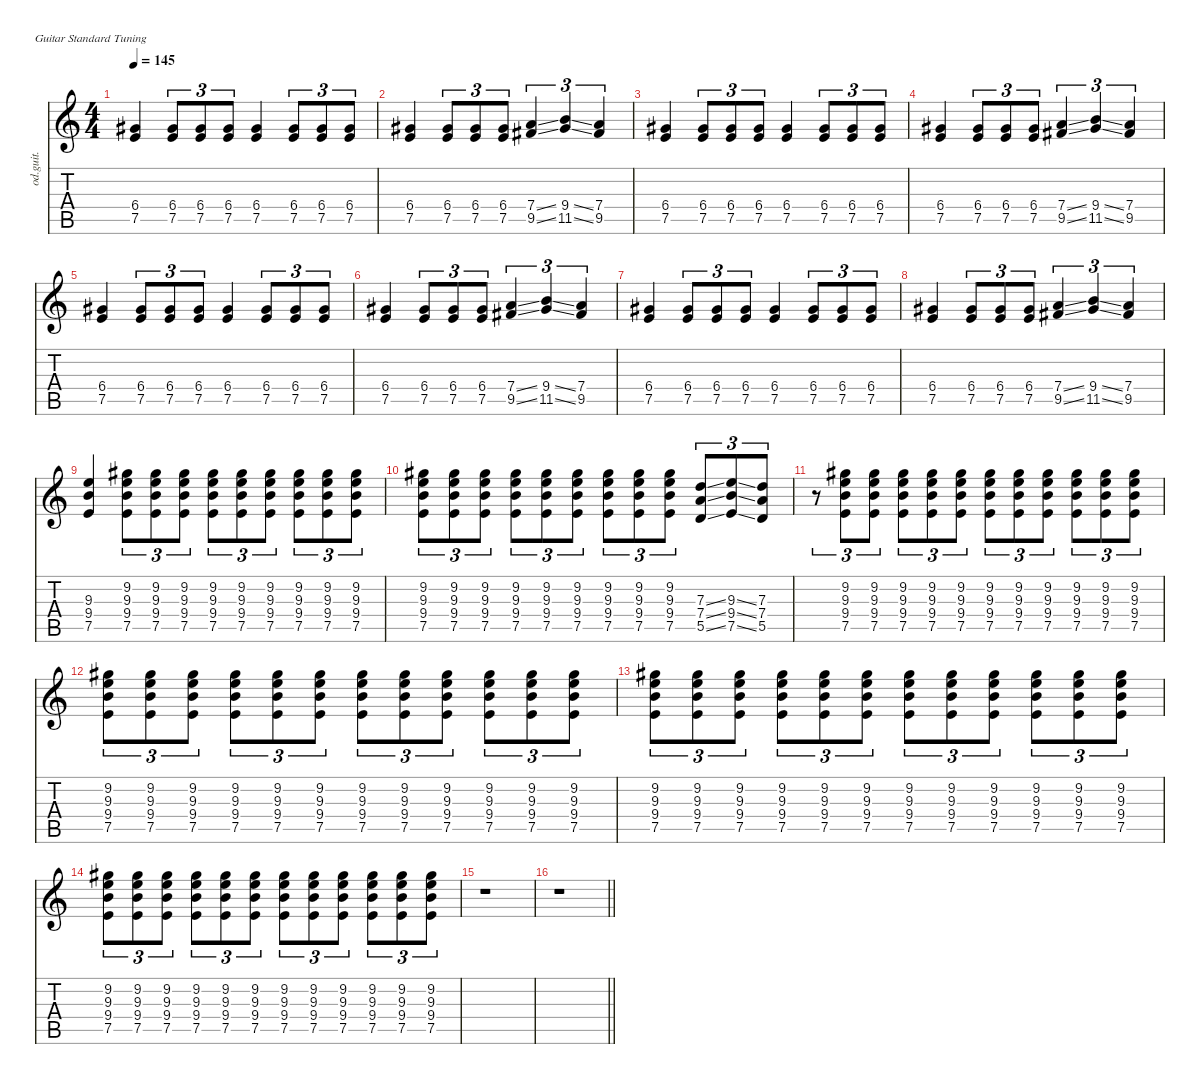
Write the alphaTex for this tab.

\defaultSystemsLayout 4
\hideDynamics
\bracketExtendMode nobrackets
\otherSystemsTrackNameOrientation horizontal
\track ("Guitar 2 (Page)" "od.guit.") {instrument overdrivenguitar}
\staff {score tabs}
\tuning (E4 B3 G3 D3 A2 E2)
\ts (4 4)
\tempo 145
\clef g2
\ks c
(6.4{acc #} 7.5).4{dy f beam Up} (6.4{acc #} 7.5).8{tu (3 2) beam Up} (6.4{acc #} 7.5).8{tu (3 2) beam Up} (6.4{acc #} 7.5).8{tu (3 2) beam Up} (6.4{acc #} 7.5).4{beam Up} (6.4{acc #} 7.5).8{tu (3 2) beam Up} (6.4{acc #} 7.5).8{tu (3 2) beam Up} (6.4{acc #} 7.5).8{tu (3 2) beam Up} |
\section ("" "")
(6.4{acc #} 7.5).4{beam Up} (6.4{acc #} 7.5).8{tu (3 2) beam Up} (6.4{acc #} 7.5).8{tu (3 2) beam Up} (6.4{acc #} 7.5).8{tu (3 2) beam Up} (7.4{ss} 9.5{ss acc #}).4{tu (3 2) beam Up} (9.4{ss} 11.5{ss acc #}).4{tu (3 2) beam Up} (7.4 9.5{acc #}).4{tu (3 2) beam Up} |
(6.4{acc #} 7.5).4{beam Up} (6.4{acc #} 7.5).8{tu (3 2) beam Up} (6.4{acc #} 7.5).8{tu (3 2) beam Up} (6.4{acc #} 7.5).8{tu (3 2) beam Up} (6.4{acc #} 7.5).4{beam Up} (6.4{acc #} 7.5).8{tu (3 2) beam Up} (6.4{acc #} 7.5).8{tu (3 2) beam Up} (6.4{acc #} 7.5).8{tu (3 2) beam Up} |
(6.4{acc #} 7.5).4{beam Up} (6.4{acc #} 7.5).8{tu (3 2) beam Up} (6.4{acc #} 7.5).8{tu (3 2) beam Up} (6.4{acc #} 7.5).8{tu (3 2) beam Up} (7.4{ss} 9.5{ss acc #}).4{tu (3 2) beam Up} (9.4{ss} 11.5{ss acc #}).4{tu (3 2) beam Up} (7.4 9.5{acc #}).4{tu (3 2) beam Up} |
(6.4{acc #} 7.5).4{beam Up} (6.4{acc #} 7.5).8{tu (3 2) beam Up} (6.4{acc #} 7.5).8{tu (3 2) beam Up} (6.4{acc #} 7.5).8{tu (3 2) beam Up} (6.4{acc #} 7.5).4{beam Up} (6.4{acc #} 7.5).8{tu (3 2) beam Up} (6.4{acc #} 7.5).8{tu (3 2) beam Up} (6.4{acc #} 7.5).8{tu (3 2) beam Up} |
(6.4{acc #} 7.5).4{beam Up} (6.4{acc #} 7.5).8{tu (3 2) beam Up} (6.4{acc #} 7.5).8{tu (3 2) beam Up} (6.4{acc #} 7.5).8{tu (3 2) beam Up} (7.4{ss} 9.5{ss acc #}).4{tu (3 2) beam Up} (9.4{ss} 11.5{ss acc #}).4{tu (3 2) beam Up} (7.4 9.5{acc #}).4{tu (3 2) beam Up} |
(6.4{acc #} 7.5).4{beam Up} (6.4{acc #} 7.5).8{tu (3 2) beam Up} (6.4{acc #} 7.5).8{tu (3 2) beam Up} (6.4{acc #} 7.5).8{tu (3 2) beam Up} (6.4{acc #} 7.5).4{beam Up} (6.4{acc #} 7.5).8{tu (3 2) beam Up} (6.4{acc #} 7.5).8{tu (3 2) beam Up} (6.4{acc #} 7.5).8{tu (3 2) beam Up} |
(6.4{acc #} 7.5).4{beam Up} (6.4{acc #} 7.5).8{tu (3 2) beam Up} (6.4{acc #} 7.5).8{tu (3 2) beam Up} (6.4{acc #} 7.5).8{tu (3 2) beam Up} (7.4{ss} 9.5{ss acc #}).4{tu (3 2) beam Up} (9.4{ss} 11.5{ss acc #}).4{tu (3 2) beam Up} (7.4 9.5{acc #}).4{tu (3 2) beam Up} |
(9.3 9.4 7.5).4{beam Up} (9.2{acc #} 9.3 9.4 7.5).8{tu (3 2) beam Down} (9.2{acc #} 9.3 9.4 7.5).8{tu (3 2) beam Down} (9.2{acc #} 9.3 9.4 7.5).8{tu (3 2) beam Down} (9.2{acc #} 9.3 9.4 7.5).8{tu (3 2) beam Down} (9.2{acc #} 9.3 9.4 7.5).8{tu (3 2) beam Down} (9.2{acc #} 9.3 9.4 7.5).8{tu (3 2) beam Down} (9.2{acc #} 9.3 9.4 7.5).8{tu (3 2) beam Down} (9.2{acc #} 9.3 9.4 7.5).8{tu (3 2) beam Down} (9.2{acc #} 9.3 9.4 7.5).8{tu (3 2) beam Down} |
(9.2{acc #} 9.3 9.4 7.5).8{tu (3 2) beam Down} (9.2{acc #} 9.3 9.4 7.5).8{tu (3 2) beam Down} (9.2{acc #} 9.3 9.4 7.5).8{tu (3 2) beam Down} (9.2{acc #} 9.3 9.4 7.5).8{tu (3 2) beam Down} (9.2{acc #} 9.3 9.4 7.5).8{tu (3 2) beam Down} (9.2{acc #} 9.3 9.4 7.5).8{tu (3 2) beam Down} (9.2{acc #} 9.3 9.4 7.5).8{tu (3 2) beam Down} (9.2{acc #} 9.3 9.4 7.5).8{tu (3 2) beam Down} (9.2{acc #} 9.3 9.4 7.5).8{tu (3 2) beam Down} (7.3{ss} 7.4{ss} 5.5{ss}).8{tu (3 2) beam Up} (9.3{ss} 9.4{ss} 7.5{ss}).8{tu (3 2) beam Up} (7.3 7.4 5.5).8{tu (3 2) beam Up} |
r.8{tu (3 2) beam Down} (9.2{acc #} 9.3 9.4 7.5).8{tu (3 2) beam Down} (9.2{acc #} 9.3 9.4 7.5).8{tu (3 2) beam Down} (9.2{acc #} 9.3 9.4 7.5).8{tu (3 2) beam Down} (9.2{acc #} 9.3 9.4 7.5).8{tu (3 2) beam Down} (9.2{acc #} 9.3 9.4 7.5).8{tu (3 2) beam Down} (9.2{acc #} 9.3 9.4 7.5).8{tu (3 2) beam Down} (9.2{acc #} 9.3 9.4 7.5).8{tu (3 2) beam Down} (9.2{acc #} 9.3 9.4 7.5).8{tu (3 2) beam Down} (9.2{acc #} 9.3 9.4 7.5).8{tu (3 2) beam Down} (9.2{acc #} 9.3 9.4 7.5).8{tu (3 2) beam Down} (9.2{acc #} 9.3 9.4 7.5).8{tu (3 2) beam Down} |
(9.2{acc #} 9.3 9.4 7.5).8{tu (3 2) beam Down} (9.2{acc #} 9.3 9.4 7.5).8{tu (3 2) beam Down} (9.2{acc #} 9.3 9.4 7.5).8{tu (3 2) beam Down} (9.2{acc #} 9.3 9.4 7.5).8{tu (3 2) beam Down} (9.2{acc #} 9.3 9.4 7.5).8{tu (3 2) beam Down} (9.2{acc #} 9.3 9.4 7.5).8{tu (3 2) beam Down} (9.2{acc #} 9.3 9.4 7.5).8{tu (3 2) beam Down} (9.2{acc #} 9.3 9.4 7.5).8{tu (3 2) beam Down} (9.2{acc #} 9.3 9.4 7.5).8{tu (3 2) beam Down} (9.2{acc #} 9.3 9.4 7.5).8{tu (3 2) beam Down} (9.2{acc #} 9.3 9.4 7.5).8{tu (3 2) beam Down} (9.2{acc #} 9.3 9.4 7.5).8{tu (3 2) beam Down} |
(9.2{acc #} 9.3 9.4 7.5).8{tu (3 2) beam Down} (9.2{acc #} 9.3 9.4 7.5).8{tu (3 2) beam Down} (9.2{acc #} 9.3 9.4 7.5).8{tu (3 2) beam Down} (9.2{acc #} 9.3 9.4 7.5).8{tu (3 2) beam Down} (9.2{acc #} 9.3 9.4 7.5).8{tu (3 2) beam Down} (9.2{acc #} 9.3 9.4 7.5).8{tu (3 2) beam Down} (9.2{acc #} 9.3 9.4 7.5).8{tu (3 2) beam Down} (9.2{acc #} 9.3 9.4 7.5).8{tu (3 2) beam Down} (9.2{acc #} 9.3 9.4 7.5).8{tu (3 2) beam Down} (9.2{acc #} 9.3 9.4 7.5).8{tu (3 2) beam Down} (9.2{acc #} 9.3 9.4 7.5).8{tu (3 2) beam Down} (9.2{acc #} 9.3 9.4 7.5).8{tu (3 2) beam Down} |
(9.2{acc #} 9.3 9.4 7.5).8{tu (3 2) beam Down} (9.2{acc #} 9.3 9.4 7.5).8{tu (3 2) beam Down} (9.2{acc #} 9.3 9.4 7.5).8{tu (3 2) beam Down} (9.2{acc #} 9.3 9.4 7.5).8{tu (3 2) beam Down} (9.2{acc #} 9.3 9.4 7.5).8{tu (3 2) beam Down} (9.2{acc #} 9.3 9.4 7.5).8{tu (3 2) beam Down} (9.2{acc #} 9.3 9.4 7.5).8{tu (3 2) beam Down} (9.2{acc #} 9.3 9.4 7.5).8{tu (3 2) beam Down} (9.2{acc #} 9.3 9.4 7.5).8{tu (3 2) beam Down} (9.2{acc #} 9.3 9.4 7.5).8{tu (3 2) beam Down} (9.2{acc #} 9.3 9.4 7.5).8{tu (3 2) beam Down} (9.2{acc #} 9.3 9.4 7.5).8{tu (3 2) dy ff beam Down} |
r.1{beam Down} |
\barLineRight lightlight
r.1{beam Down}
